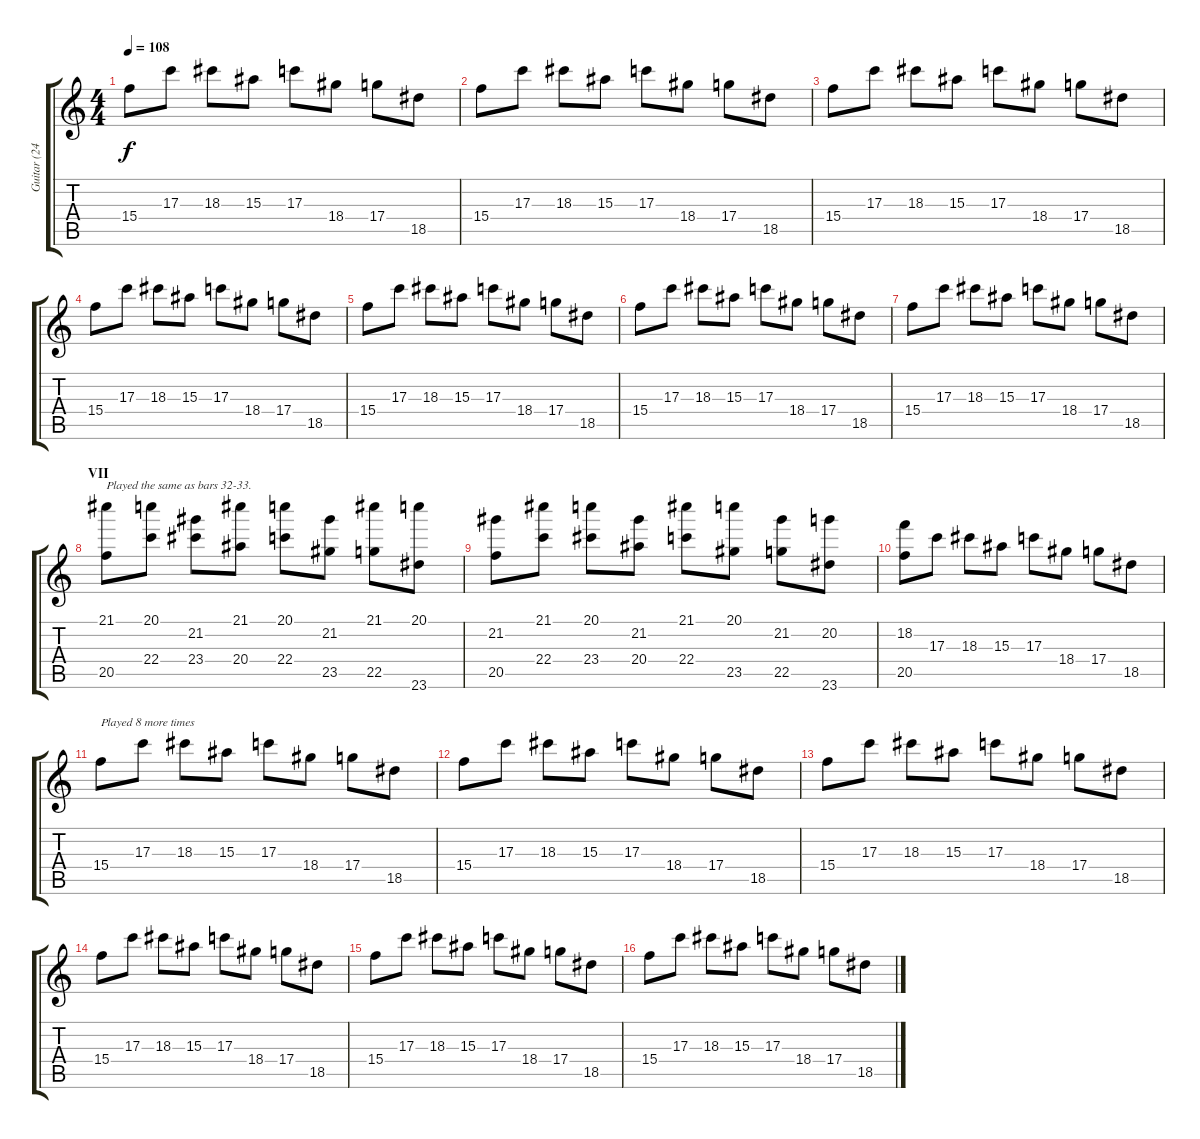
\track ("Guitar (24-fret)" "Guitar (24") {instrument distortionguitar}
\staff {score tabs}
\tuning (E4 B3 G3 D3 A2 E2) {hide}
\ts (4 4)
\tempo 108
\clef g2
\ks c
15.4.8{dy f} 17.3.8 18.3.8 15.3.8 17.3.8 18.4.8 17.4.8 18.5.8 |
15.4.8 17.3.8 18.3.8 15.3.8 17.3.8 18.4.8 17.4.8 18.5.8 |
15.4.8 17.3.8 18.3.8 15.3.8 17.3.8 18.4.8 17.4.8 18.5.8 |
15.4.8 17.3.8 18.3.8 15.3.8 17.3.8 18.4.8 17.4.8 18.5.8 |
15.4.8 17.3.8 18.3.8 15.3.8 17.3.8 18.4.8 17.4.8 18.5.8 |
15.4.8 17.3.8 18.3.8 15.3.8 17.3.8 18.4.8 17.4.8 18.5.8 |
15.4.8 17.3.8 18.3.8 15.3.8 17.3.8 18.4.8 17.4.8 18.5.8 |
\section ("" "VII")
(21.1 20.5).8{txt "Played the same as bars 32-33."} (20.1 22.4).8 (21.2 23.4).8 (21.1 20.4).8 (20.1 22.4).8 (21.2 23.5).8 (21.1 22.5).8 (20.1 23.6).8 |
(21.2 20.5).8 (21.1 22.4).8 (20.1 23.4).8 (21.2 20.4).8 (21.1 22.4).8 (20.1 23.5).8 (21.2 22.5).8 (20.2 23.6).8 |
(18.2 20.5).8 17.3.8 18.3.8 15.3.8 17.3.8 18.4.8 17.4.8 18.5.8 |
15.4.8{txt "Played 8 more times "} 17.3.8 18.3.8 15.3.8 17.3.8 18.4.8 17.4.8 18.5.8 |
15.4.8 17.3.8 18.3.8 15.3.8 17.3.8 18.4.8 17.4.8 18.5.8 |
15.4.8 17.3.8 18.3.8 15.3.8 17.3.8 18.4.8 17.4.8 18.5.8 |
15.4.8 17.3.8 18.3.8 15.3.8 17.3.8 18.4.8 17.4.8 18.5.8 |
15.4.8 17.3.8 18.3.8 15.3.8 17.3.8 18.4.8 17.4.8 18.5.8 |
15.4.8 17.3.8 18.3.8 15.3.8 17.3.8 18.4.8 17.4.8 18.5.8
